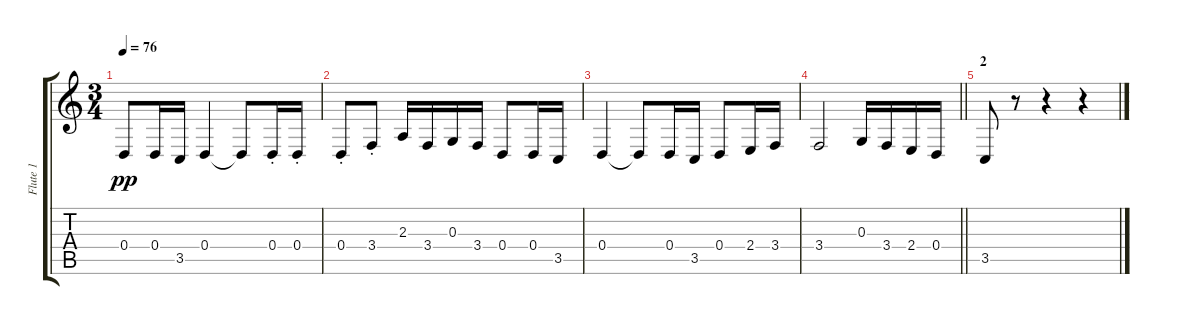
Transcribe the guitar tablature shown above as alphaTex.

\track ("Flute 1" "Flute 1") {instrument flute}
\staff {score tabs}
\tuning (E4 B3 G3 D3 A2 E2) {hide}
\ts (3 4)
\tempo 76
\clef g2
\ks c
0.4.8{dy pp} 0.4.16 3.5.16 0.4.4 0.4{t}.8 0.4{st}.16 0.4{st}.16 |
0.4{st}.8 3.4{st}.8 2.3.16 3.4.16 0.3.16 3.4.16 0.4.8 0.4.16 3.5.16 |
0.4.4 0.4{t}.8 0.4.16 3.5.16 0.4.8 2.4.16 3.4.16 |
\barLineRight lightlight
3.4.2 0.3.16 3.4.16 2.4.16 0.4.16 |
\section ("" "2")
3.5.8 r.8 r.4 r.4
